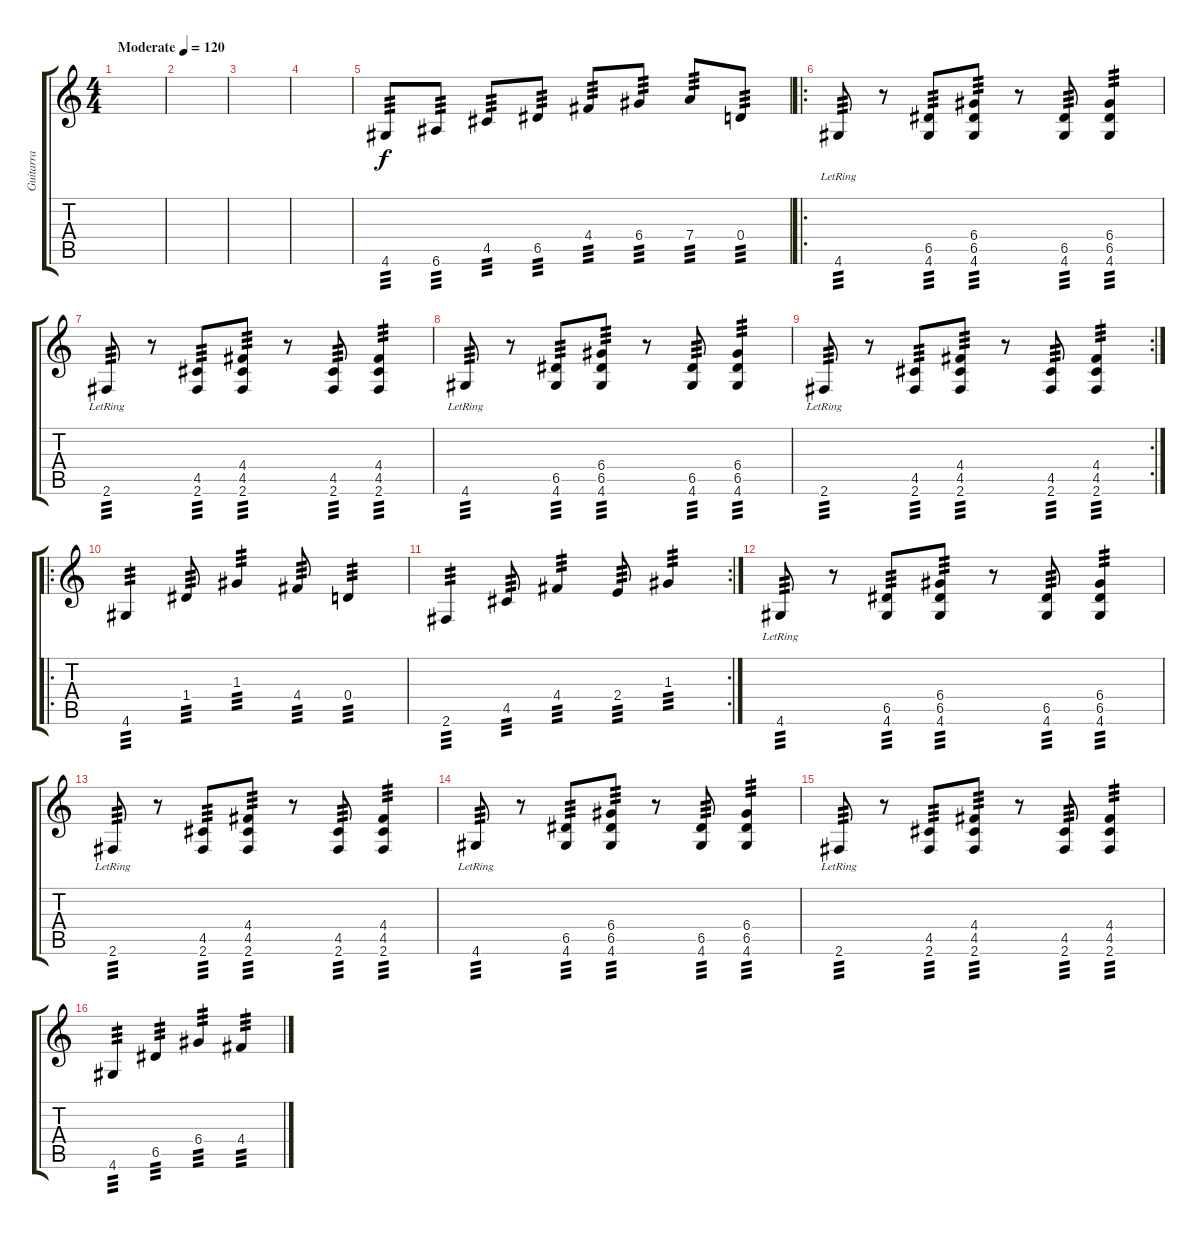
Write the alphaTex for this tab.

\track ("Guitarra" "Guitarra") {instrument electricguitarjazz}
\staff {score tabs}
\tuning (E4 B3 G3 D3 A2 E2) {hide}
\ts (4 4)
\tempo (120 "Moderate")
\clef g2
\ks c
|
|
|
|
4.6.8{tp 3} 6.6.8{tp 3} 4.5.8{tp 3} 6.5.8{tp 3} 4.4.8{tp 3} 6.4.8{tp 3} 7.4.8{tp 3} 0.4.8{tp 3} |
\ro
4.6{lr}.8{tp 3} r.8 (6.5 4.6).8{tp 3} (6.4 6.5 4.6).8{tp 3} r.8 (6.5 4.6).8{tp 3} (6.4 6.5 4.6).4{tp 3} |
2.6{lr}.8{tp 3} r.8 (4.5 2.6).8{tp 3} (4.4 4.5 2.6).8{tp 3} r.8 (4.5 2.6).8{tp 3} (4.4 4.5 2.6).4{tp 3} |
4.6{lr}.8{tp 3} r.8 (6.5 4.6).8{tp 3} (6.4 6.5 4.6).8{tp 3} r.8 (6.5 4.6).8{tp 3} (6.4 6.5 4.6).4{tp 3} |
\rc 2
2.6{lr}.8{tp 3} r.8 (4.5 2.6).8{tp 3} (4.4 4.5 2.6).8{tp 3} r.8 (4.5 2.6).8{tp 3} (4.4 4.5 2.6).4{tp 3} |
\ro
4.6.4{tp 3} 1.4.8{tp 3} 1.3.4{tp 3} 4.4.8{tp 3} 0.4.4{tp 3} |
\rc 2
2.6.4{tp 3} 4.5.8{tp 3} 4.4.4{tp 3} 2.4.8{tp 3} 1.3.4{tp 3} |
4.6{lr}.8{tp 3} r.8 (6.5 4.6).8{tp 3} (6.4 6.5 4.6).8{tp 3} r.8 (6.5 4.6).8{tp 3} (6.4 6.5 4.6).4{tp 3} |
2.6{lr}.8{tp 3} r.8 (4.5 2.6).8{tp 3} (4.4 4.5 2.6).8{tp 3} r.8 (4.5 2.6).8{tp 3} (4.4 4.5 2.6).4{tp 3} |
4.6{lr}.8{tp 3} r.8 (6.5 4.6).8{tp 3} (6.4 6.5 4.6).8{tp 3} r.8 (6.5 4.6).8{tp 3} (6.4 6.5 4.6).4{tp 3} |
2.6{lr}.8{tp 3} r.8 (4.5 2.6).8{tp 3} (4.4 4.5 2.6).8{tp 3} r.8 (4.5 2.6).8{tp 3} (4.4 4.5 2.6).4{tp 3} |
4.6.4{tp 3} 6.5.4{tp 3} 6.4.4{tp 3} 4.4.4{tp 3}
